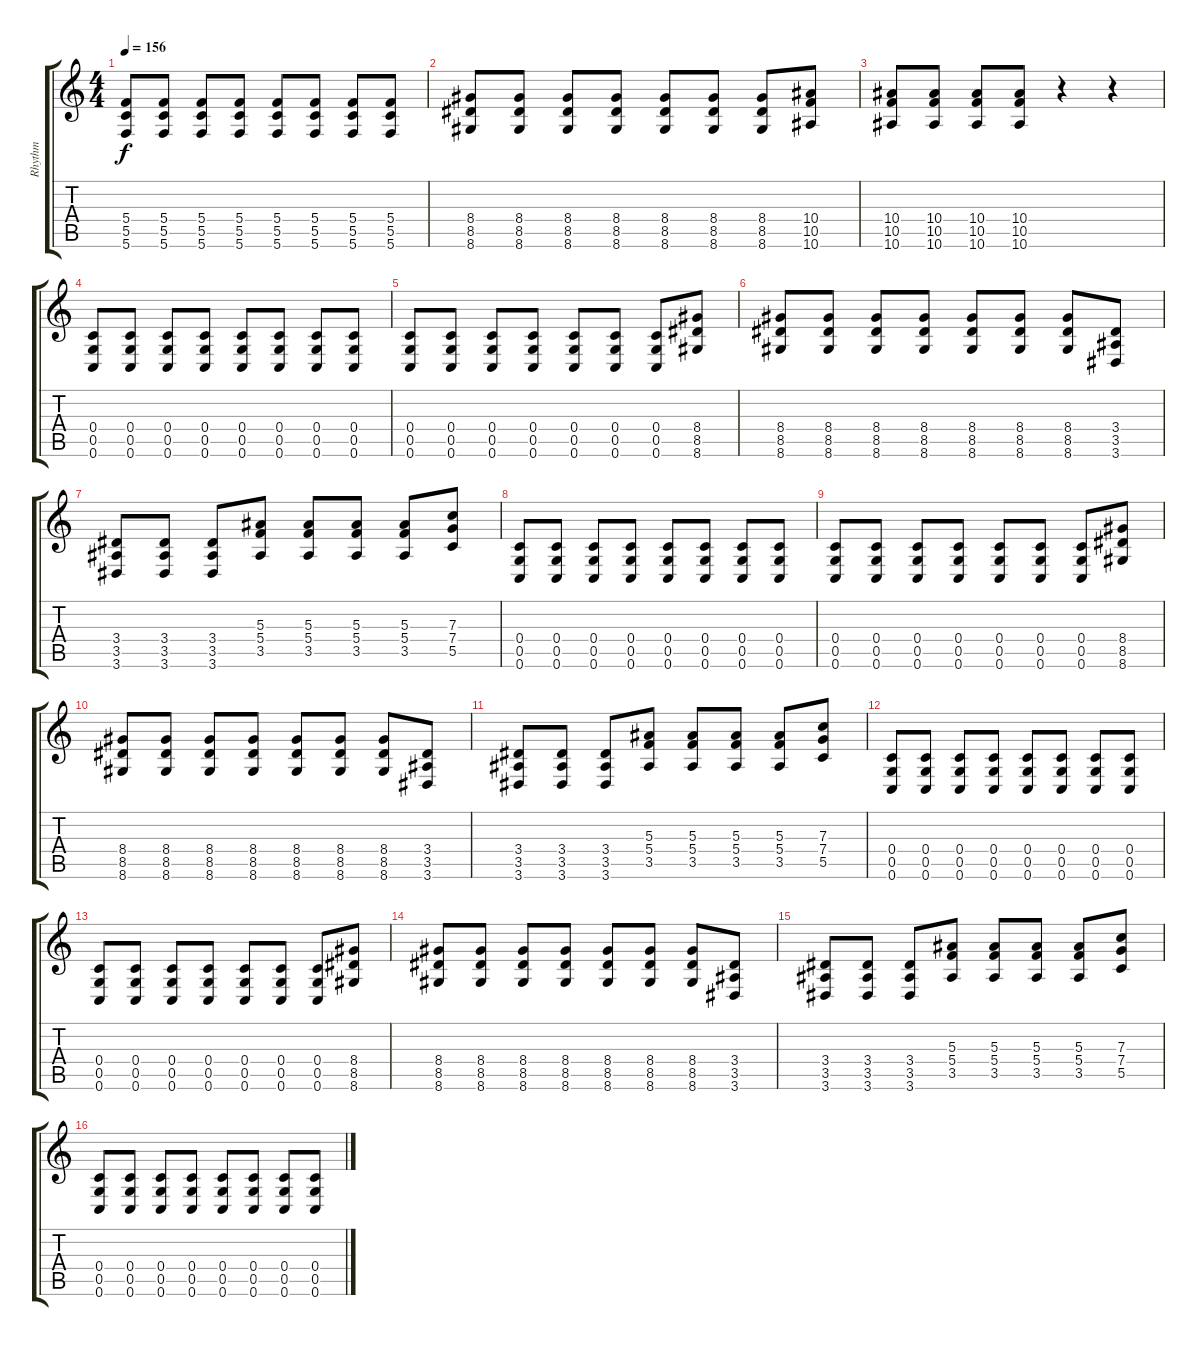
\track ("Rhythm" "Rhythm") {instrument distortionguitar}
\staff {score tabs}
\tuning (D4 A3 F3 C3 G2 C2) {hide}
\ts (4 4)
\tempo 156
\clef g2
\ks c
(5.4 5.5 5.6).8{dy f} (5.4 5.5 5.6).8 (5.4 5.5 5.6).8 (5.4 5.5 5.6).8 (5.4 5.5 5.6).8 (5.4 5.5 5.6).8 (5.4 5.5 5.6).8 (5.4 5.5 5.6).8 |
(8.4 8.5 8.6).8 (8.4 8.5 8.6).8 (8.4 8.5 8.6).8 (8.4 8.5 8.6).8 (8.4 8.5 8.6).8 (8.4 8.5 8.6).8 (8.4 8.5 8.6).8 (10.4 10.5 10.6).8 |
(10.4 10.5 10.6).8 (10.4 10.5 10.6).8 (10.4 10.5 10.6).8 (10.4 10.5 10.6).8 r.4 r.4 |
(0.4 0.5 0.6).8 (0.4 0.5 0.6).8 (0.4 0.5 0.6).8 (0.4 0.5 0.6).8 (0.4 0.5 0.6).8 (0.4 0.5 0.6).8 (0.4 0.5 0.6).8 (0.4 0.5 0.6).8 |
(0.4 0.5 0.6).8 (0.4 0.5 0.6).8 (0.4 0.5 0.6).8 (0.4 0.5 0.6).8 (0.4 0.5 0.6).8 (0.4 0.5 0.6).8 (0.4 0.5 0.6).8 (8.4 8.5 8.6).8 |
(8.4 8.5 8.6).8 (8.4 8.5 8.6).8 (8.4 8.5 8.6).8 (8.4 8.5 8.6).8 (8.4 8.5 8.6).8 (8.4 8.5 8.6).8 (8.4 8.5 8.6).8 (3.4 3.5 3.6).8 |
(3.4 3.5 3.6).8 (3.4 3.5 3.6).8 (3.4 3.5 3.6).8 (5.3 5.4 3.5).8 (5.3 5.4 3.5).8 (5.3 5.4 3.5).8 (5.3 5.4 3.5).8 (7.3 7.4 5.5).8 |
(0.4 0.5 0.6).8 (0.4 0.5 0.6).8 (0.4 0.5 0.6).8 (0.4 0.5 0.6).8 (0.4 0.5 0.6).8 (0.4 0.5 0.6).8 (0.4 0.5 0.6).8 (0.4 0.5 0.6).8 |
(0.4 0.5 0.6).8 (0.4 0.5 0.6).8 (0.4 0.5 0.6).8 (0.4 0.5 0.6).8 (0.4 0.5 0.6).8 (0.4 0.5 0.6).8 (0.4 0.5 0.6).8 (8.4 8.5 8.6).8 |
(8.4 8.5 8.6).8 (8.4 8.5 8.6).8 (8.4 8.5 8.6).8 (8.4 8.5 8.6).8 (8.4 8.5 8.6).8 (8.4 8.5 8.6).8 (8.4 8.5 8.6).8 (3.4 3.5 3.6).8 |
(3.4 3.5 3.6).8 (3.4 3.5 3.6).8 (3.4 3.5 3.6).8 (5.3 5.4 3.5).8 (5.3 5.4 3.5).8 (5.3 5.4 3.5).8 (5.3 5.4 3.5).8 (7.3 7.4 5.5).8 |
(0.4 0.5 0.6).8 (0.4 0.5 0.6).8 (0.4 0.5 0.6).8 (0.4 0.5 0.6).8 (0.4 0.5 0.6).8 (0.4 0.5 0.6).8 (0.4 0.5 0.6).8 (0.4 0.5 0.6).8 |
(0.4 0.5 0.6).8 (0.4 0.5 0.6).8 (0.4 0.5 0.6).8 (0.4 0.5 0.6).8 (0.4 0.5 0.6).8 (0.4 0.5 0.6).8 (0.4 0.5 0.6).8 (8.4 8.5 8.6).8 |
(8.4 8.5 8.6).8 (8.4 8.5 8.6).8 (8.4 8.5 8.6).8 (8.4 8.5 8.6).8 (8.4 8.5 8.6).8 (8.4 8.5 8.6).8 (8.4 8.5 8.6).8 (3.4 3.5 3.6).8 |
(3.4 3.5 3.6).8 (3.4 3.5 3.6).8 (3.4 3.5 3.6).8 (5.3 5.4 3.5).8 (5.3 5.4 3.5).8 (5.3 5.4 3.5).8 (5.3 5.4 3.5).8 (7.3 7.4 5.5).8 |
(0.4 0.5 0.6).8 (0.4 0.5 0.6).8 (0.4 0.5 0.6).8 (0.4 0.5 0.6).8 (0.4 0.5 0.6).8 (0.4 0.5 0.6).8 (0.4 0.5 0.6).8 (0.4 0.5 0.6).8
